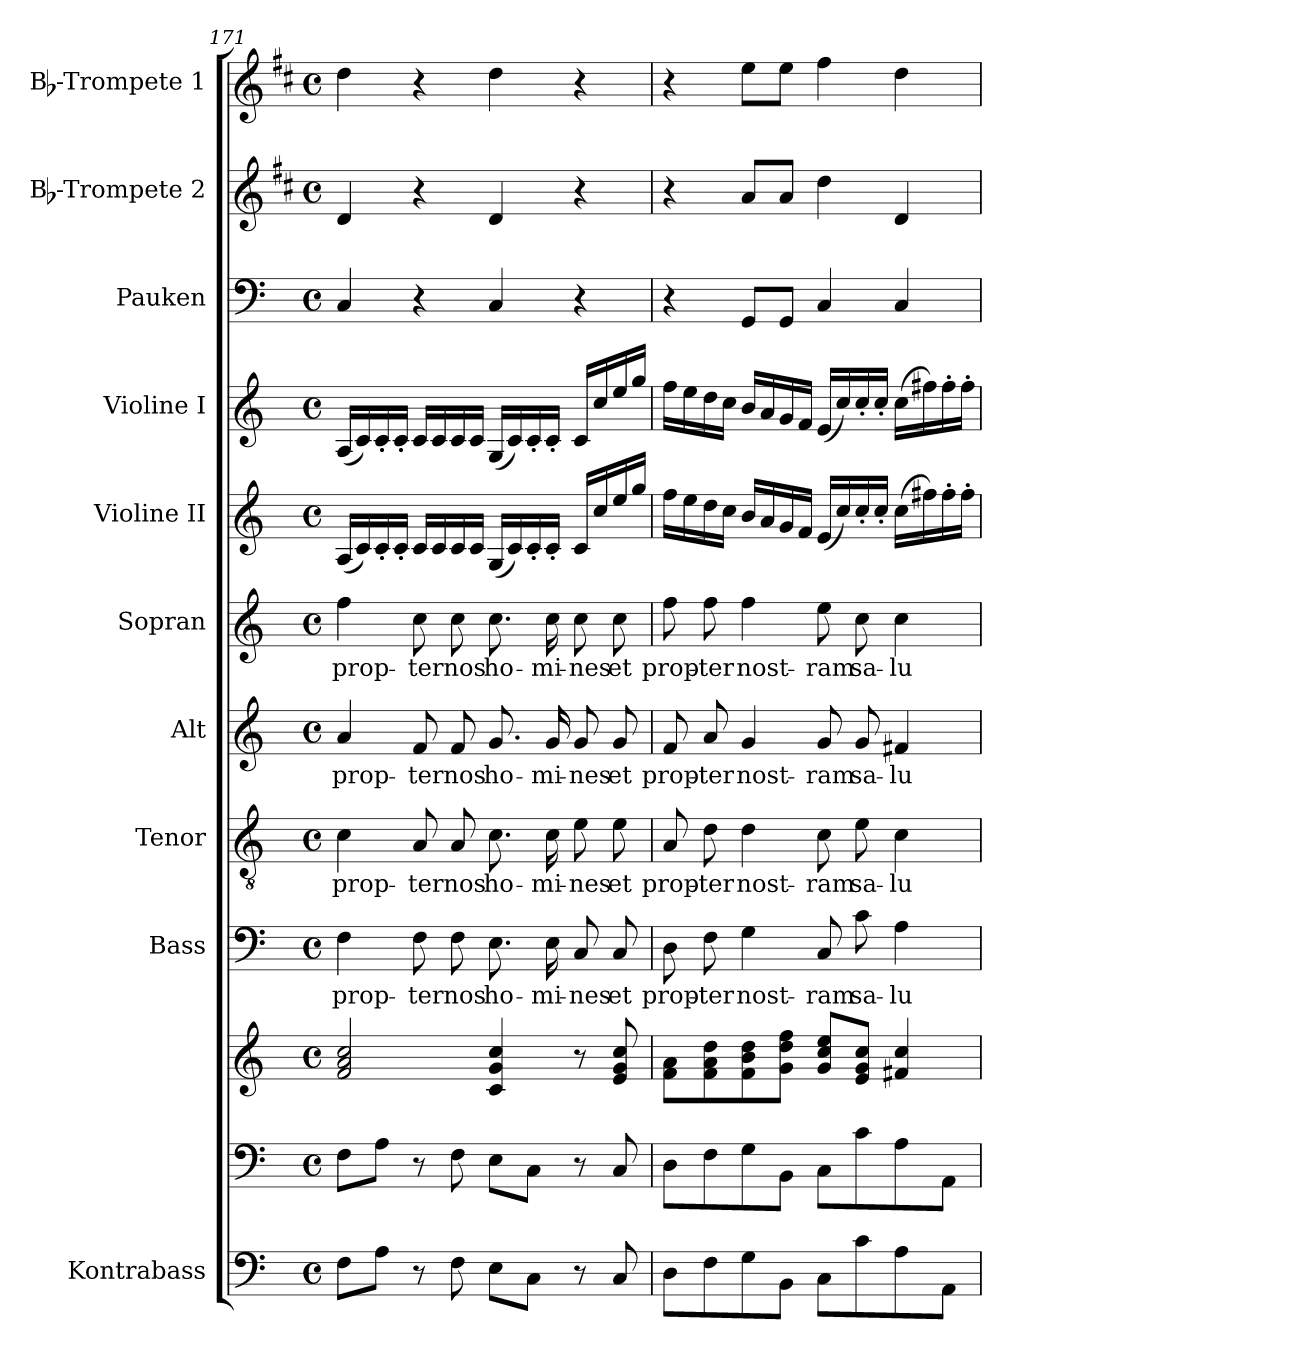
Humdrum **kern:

**kern	**kern	**kern	**kern	**text	**kern	**text	**kern	**text	**kern	**text	**kern	**kern	**kern	**kern	**kern
*part11	*part10	*part10	*part9	*part9	*part8	*part8	*part7	*part7	*part6	*part6	*part5	*part4	*part3	*part2	*part1
*staff12	*staff11	*staff10	*staff9	*staff9	*staff8	*staff8	*staff7	*staff7	*staff6	*staff6	*staff5	*staff4	*staff3	*staff2	*staff1
*I"Kontrabass	*	*	*I"Bass	*	*I"Tenor	*	*I"Alt	*	*I"Sopran	*	*I"Violine II	*I"Violine I	*I"Pauken	*I"Bb-Trompete 2	*I"Bb-Trompete 1
*I'Kb.	*	*	*I'B.	*	*I'T.	*	*I'A.	*	*I'S.	*	*I'Vl. II	*I'Vl. I	*I'Pk.	*I'Bb Trp. 2	*I'Bb Trp. 1
!!LO:PB:g=z
*clefF4	*clefF4	*clefG2	*clefF4	*	*clefGv2	*	*clefG2	*	*clefG2	*	*clefG2	*clefG2	*clefF4	*clefG2	*clefG2
*ITrd7c12	*	*	*	*	*	*	*	*	*	*	*	*	*	*ITrd1c2	*ITrd1c2
*k[]	*k[]	*k[]	*k[]	*	*k[]	*	*k[]	*	*k[]	*	*k[]	*k[]	*k[]	*k[]	*k[]
*C:	*C:	*C:	*C:	*	*C:	*	*C:	*	*C:	*	*C:	*C:	*C:	*C:	*C:
*M4/4	*M4/4	*M4/4	*M4/4	*	*M4/4	*	*M4/4	*	*M4/4	*	*M4/4	*M4/4	*M4/4	*M4/4	*M4/4
*met(c)	*met(c)	*met(c)	*met(c)	*	*met(c)	*	*met(c)	*	*met(c)	*	*met(c)	*met(c)	*met(c)	*met(c)	*met(c)
=171	=171	=171	=171	=171	=171	=171	=171	=171	=171	=171	=171	=171	=171	=171	=171
!	!	!	!	!LO:LY:b	!	!LO:LY:b	!	!LO:LY:b	!	!LO:LY:b	!	!	!	!	!
8FF\L	8F\L	2f/ 2a/ 2cc/	4F\	prop-	4c\	prop-	4a/	prop-	4ff\	prop-	(<16A/LL	(<16A/LL	4C/	4c/	4cc\
.	.	.	.	.	.	.	.	.	.	.	16c/)	16c/)	.	.	.
8AA\J	8A\J	.	.	.	.	.	.	.	.	.	16c'</	16c'</	.	.	.
.	.	.	.	.	.	.	.	.	.	.	16c'</JJ	16c'</JJ	.	.	.
!	!	!	!	!LO:LY:b	!	!LO:LY:b	!	!LO:LY:b	!	!LO:LY:b	!	!	!	!	!
8r	8r	.	8F\	-ter	8A/	-ter	8f/	-ter	8cc\	-ter	16c/LL	16c/LL	4r	4r	4r
.	.	.	.	.	.	.	.	.	.	.	16c/	16c/	.	.	.
!	!	!	!	!LO:LY:b	!	!LO:LY:b	!	!LO:LY:b	!	!LO:LY:b	!	!	!	!	!
8FF\	8F\	.	8F\	nos	8A/	nos	8f/	nos	8cc\	nos	16c/	16c/	.	.	.
.	.	.	.	.	.	.	.	.	.	.	16c/JJ	16c/JJ	.	.	.
!	!	!	!	!LO:LY:b	!	!LO:LY:b	!	!LO:LY:b	!	!LO:LY:b	!	!	!	!	!
8EE\L	8E\L	4c/ 4g/ 4cc/	8.E\	ho-	8.c\	ho-	8.g/	ho-	8.cc\	ho-	(<16G/LL	(<16G/LL	4C/	4c/	4cc\
.	.	.	.	.	.	.	.	.	.	.	16c/)	16c/)	.	.	.
8CC\J	8C\J	.	.	.	.	.	.	.	.	.	16c'</	16c'</	.	.	.
!	!	!	!	!LO:LY:b	!	!LO:LY:b	!	!LO:LY:b	!	!LO:LY:b	!	!	!	!	!
.	.	.	16E\	-mi-	16c\	-mi-	16g/	-mi-	16cc\	-mi-	16c'</JJ	16c'</JJ	.	.	.
!	!	!	!	!LO:LY:b	!	!LO:LY:b	!	!LO:LY:b	!	!LO:LY:b	!	!	!	!	!
8r	8r	8r	8C/	-nes	8e\	-nes	8g/	-nes	8cc\	-nes	16c/LL	16c/LL	4r	4r	4r
.	.	.	.	.	.	.	.	.	.	.	16cc/	16cc/	.	.	.
!	!	!	!	!LO:LY:b	!	!LO:LY:b	!	!LO:LY:b	!	!LO:LY:b	!	!	!	!	!
8CC/	8C/	8e/ 8g/ 8cc/	8C/	et	8e\	et	8g/	et	8cc\	et	16ee/	16ee/	.	.	.
.	.	.	.	.	.	.	.	.	.	.	16gg/JJ	16gg/JJ	.	.	.
=172	=172	=172	=172	=172	=172	=172	=172	=172	=172	=172	=172	=172	=172	=172	=172
!	!	!	!	!LO:LY:b	!	!LO:LY:b	!	!LO:LY:b	!	!LO:LY:b	!	!	!	!	!
8DD\L	8D\L	8f\ 8a\L	8D\	prop-	8A/	prop-	8f/	prop-	8ff\	prop-	16ff\LL	16ff\LL	4r	4r	4r
.	.	.	.	.	.	.	.	.	.	.	16ee\	16ee\	.	.	.
!	!	!	!	!LO:LY:b	!	!LO:LY:b	!	!LO:LY:b	!	!LO:LY:b	!	!	!	!	!
8FF\	8F\	8f\ 8a\ 8dd\	8F\	-ter	8d\	-ter	8a/	-ter	8ff\	-ter	16dd\	16dd\	.	.	.
.	.	.	.	.	.	.	.	.	.	.	16cc\JJ	16cc\JJ	.	.	.
!	!	!	!	!LO:LY:b	!	!LO:LY:b	!	!LO:LY:b	!	!LO:LY:b	!	!	!	!	!
8GG\	8G\	8f\ 8b\ 8dd\	4G\	nost-	4d\	nost-	4g/	nost-	4ff\	nost-	16b/LL	16b/LL	8GG/L	8g/L	8dd\L
.	.	.	.	.	.	.	.	.	.	.	16a/	16a/	.	.	.
8BBB\J	8BB\J	8g\ 8dd\ 8ff\J	.	.	.	.	.	.	.	.	16g/	16g/	8GG/J	8g/J	8dd\J
.	.	.	.	.	.	.	.	.	.	.	16f/JJ	16f/JJ	.	.	.
!	!	!	!	!LO:LY:b	!	!LO:LY:b	!	!LO:LY:b	!	!LO:LY:b	!	!	!	!	!
8CC\L	8C\L	8g/ 8cc/ 8ee/L	8C/	-ram	8c\	-ram	8g/	-ram	8ee\	-ram	(<16e/LL	(<16e/LL	4C/	4cc\	4ee\
.	.	.	.	.	.	.	.	.	.	.	16cc/)	16cc/)	.	.	.
!	!	!	!	!LO:LY:b	!	!LO:LY:b	!	!LO:LY:b	!	!LO:LY:b	!	!	!	!	!
8C\	8c\	8e/ 8g/ 8cc/J	8c\	sa-	8e\	sa-	8g/	sa-	8cc\	sa-	16cc'</	16cc'</	.	.	.
.	.	.	.	.	.	.	.	.	.	.	16cc'</JJ	16cc'</JJ	.	.	.
!	!	!	!	!LO:LY:b	!	!LO:LY:b	!	!LO:LY:b	!	!LO:LY:b	!	!	!	!	!
8AA\	8A\	4f#X/ 4cc/	4A\	-lu-	4c\	-lu-	4f#X/	-lu-	4cc\	-lu-	(>16cc\LL	(>16cc\LL	4C/	4c/	4cc\
.	.	.	.	.	.	.	.	.	.	.	16ff#X\)	16ff#X\)	.	.	.
8AAA\J	8AA\J	.	.	.	.	.	.	.	.	.	16ff#'>\	16ff#'>\	.	.	.
.	.	.	.	.	.	.	.	.	.	.	16ff#'>\JJ	16ff#'>\JJ	.	.	.
=	=	=	=	=	=	=	=	=	=	=	=	=	=	=	=
*-	*-	*-	*-	*-	*-	*-	*-	*-	*-	*-	*-	*-	*-	*-	*-
